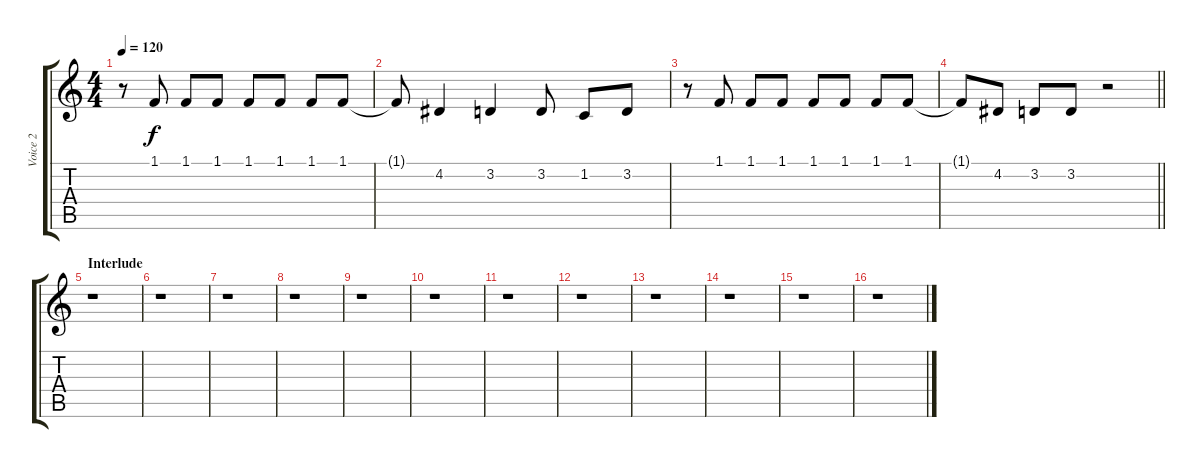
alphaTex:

\track ("Voice 2" "Voice 2") {instrument tenorsax}
\staff {score tabs}
\tuning (E4 B3 G3 D3 A2 E2) {hide}
\ts (4 4)
\tempo 120
\clef g2
\ks c
r.8{dy f} 1.1.8 1.1.8 1.1.8 1.1.8 1.1.8 1.1.8 1.1.8 |
1.1{t}.8 4.2.4 3.2.4 3.2.8 1.2.8 3.2.8 |
r.8 1.1.8 1.1.8 1.1.8 1.1.8 1.1.8 1.1.8 1.1.8 |
\barLineRight lightlight
1.1{t}.8 4.2.8 3.2.8 3.2.8 r.2 |
\section ("" "Interlude")
r.1 |
r.1 |
r.1 |
r.1 |
r.1 |
r.1 |
r.1 |
r.1 |
r.1 |
r.1 |
r.1 |
r.1
